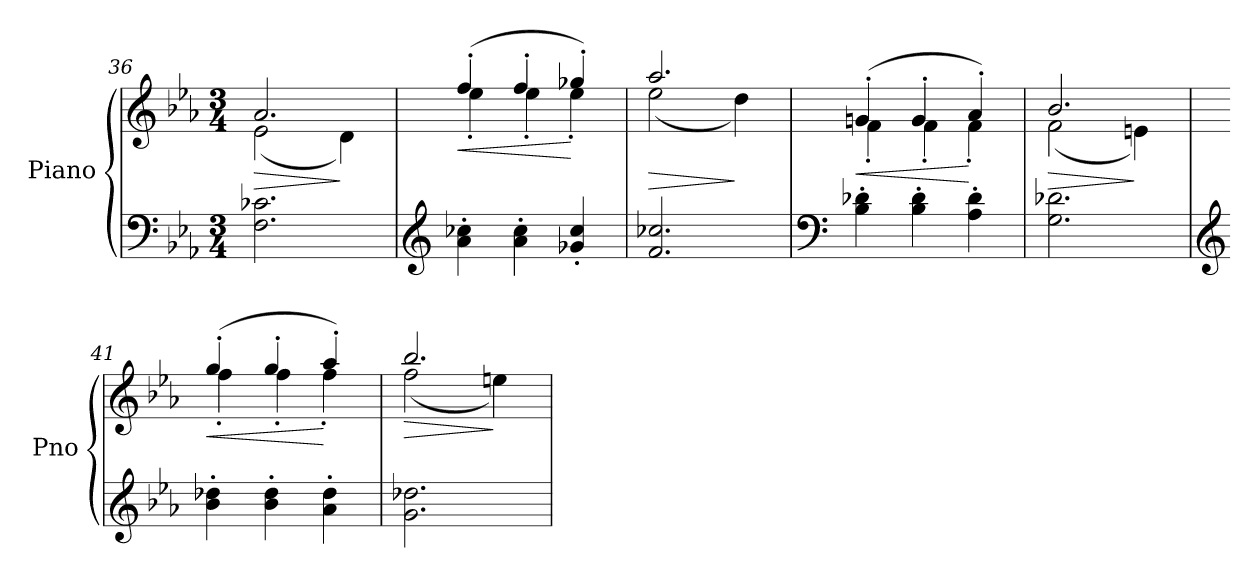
**kern	**kern	**dynam
*part1	*part1	*part1
*staff2	*staff1	*staff1/2
*I"Piano	*	*
*I'Pno	*	*
*clefF4	*clefG2	*
*k[b-e-a-]	*k[b-e-a-]	*
*E-:	*E-:	*
*M3/4	*M3/4	*
=36	=36	=36
!	!	!LO:HP:b
*	*^	*
2.F\ 2.c-X\	2.a-/	(<2e-\	>
.	.	4d\)	]
=37	=37	=37	=37
*clefG2	*	*	*
!	!	!	!LO:HP:b
4a-\' 4cc-X\'	(>4ff'/	4ee-'\	<
4a-\' 4cc-\'	4ff'/	4ee-'\	.
4g-X/' 4cc-/'	4gg-X'/)	4ee-'\	[
=38	=38	=38	=38
!	!	!	!LO:HP:b
2.f/ 2.cc-X/	2.aa-/	(<2ee-\	>
.	.	4dd\)	]
=39	=39	=39	=39
*clefF4	*	*	*
!	!	!	!LO:HP:b
4B-\' 4d-X\'	(>4gn'/	4f'\	<
4B-\' 4d-\'	4g'/	4f'\	.
4A-\' 4d-\'	4a-'/)	4f'\	[
=40	=40	=40	=40
!	!	!	!LO:HP:b
2.G\ 2.d-X\	2.b-/	(<2f\	>
.	.	4en\)	]
=41	=41	=41	=41
*clefG2	*	*	*
!	!	!	!LO:HP:b
4b-\' 4dd-X\'	(>4gg'/	4ff'\	<
4b-\' 4dd-\'	4gg'/	4ff'\	.
4a-\' 4dd-\'	4aa-'/)	4ff'\	[
=42	=42	=42	=42
!	!	!	!LO:HP:b
2.g\ 2.dd-X\	2.bb-/	(<2ff\	>
.	.	4een\)	]
*	*v	*v	*
=	=	=
*-	*-	*-
